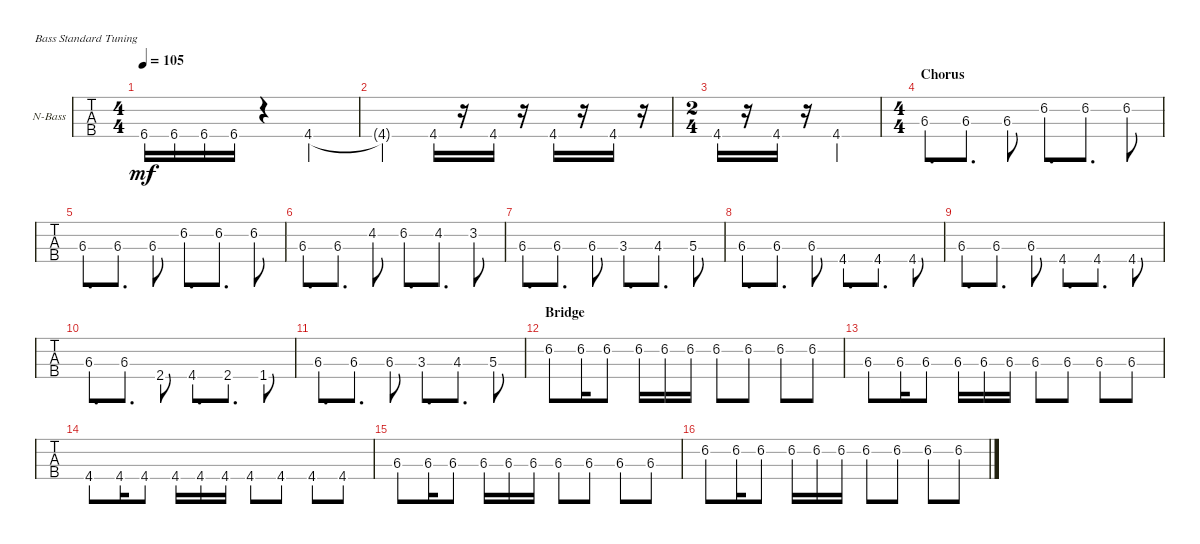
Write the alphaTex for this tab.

\defaultSystemsLayout 4
\bracketExtendMode groupsimilarinstruments
\firstSystemTrackNameOrientation horizontal
\otherSystemsTrackNameOrientation horizontal
\track ("Nikolai" "N-Bass") {instrument fretlessbass}
\staff {tabs}
\tuning (G2 D2 A1 E1)
\ts (4 4)
\tempo 105
\clef f4
\ks ebminor
6.4.16{dy mf} 6.4.16 6.4.16 6.4.16 r.4 4.4.2 |
4.4{t}.2 4.4.16 r.16 4.4.16 r.16 4.4.16 r.16 4.4.16 r.16 |
\ts (2 4)
4.4.16 r.16 4.4.16 r.16 4.4.4 |
\ts (4 4)
\section ("" "Chorus")
6.3.8{d} 6.3.8{d} 6.3.8 6.2.8{d} 6.2.8{d} 6.2.8 |
6.3.8{d} 6.3.8{d} 6.3.8 6.2.8{d} 6.2.8{d} 6.2.8 |
6.3.8{d} 6.3.8{d} 4.2.8 6.2.8{d} 4.2.8{d} 3.2.8 |
6.3.8{d} 6.3.8{d} 6.3.8 3.3.8{d} 4.3.8{d} 5.3.8 |
6.3.8{d} 6.3.8{d} 6.3.8 4.4.8{d} 4.4.8{d} 4.4.8 |
6.3.8{d} 6.3.8{d} 6.3.8 4.4.8{d} 4.4.8{d} 4.4.8 |
6.3.8{d} 6.3.8{d} 2.4.8 4.4.8{d} 2.4.8{d} 1.4.8 |
6.3.8{d} 6.3.8{d} 6.3.8 3.3.8{d} 4.3.8{d} 5.3.8 |
\section ("" "Bridge")
6.2.8 6.2.16 6.2.8 6.2.16 6.2.16 6.2.16 6.2.8 6.2.8 6.2.8 6.2.8 |
6.3.8 6.3.16 6.3.8 6.3.16 6.3.16 6.3.16 6.3.8 6.3.8 6.3.8 6.3.8 |
4.4.8 4.4.16 4.4.8 4.4.16 4.4.16 4.4.16 4.4.8 4.4.8 4.4.8 4.4.8 |
6.3.8 6.3.16 6.3.8 6.3.16 6.3.16 6.3.16 6.3.8 6.3.8 6.3.8 6.3.8 |
6.2.8 6.2.16 6.2.8 6.2.16 6.2.16 6.2.16 6.2.8 6.2.8 6.2.8 6.2.8
